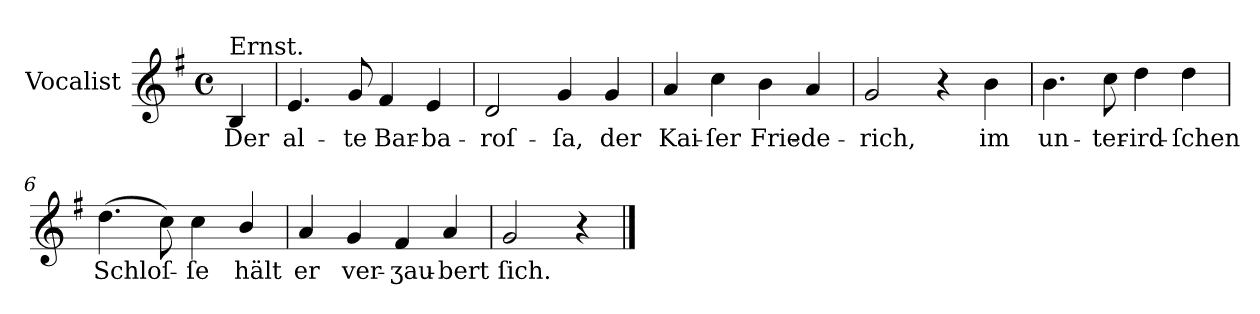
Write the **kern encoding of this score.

**kern	**text
*part1	*part1
*staff1	*staff1
*I"Vocalist	*
*clefG2	*
*k[f#]	*
*G:	*
*M4/4	*
*met(c)	*
=	=
!LO:TX:a:t=Ernst.	!
4B	Der
=1	=1
4.e	al-
8g	-te
4f#	Bar-
4e	-ba-
=2	=2
2d	-roſ-
4g	-ſa,
4g	der
=3	=3
4a	Kai-
4cc	-ſer
4b	Frie-
4a	-de-
=4	=4
2g	-rich,
4r	.
4b	im
=5	=5
4.b	un-
8cc	-ter-
4dd	-ird-
4dd	-ſchen
=6	=6
(4.dd	Schloſ-
8cc)	.
4cc	-ſe
4b/	hält
=7	=7
4a	er
4g	ver-
4f#	-ʒau-
4a	-bert
=8	=8
2g	ſich.
4r	.
==	==
*-	*-
